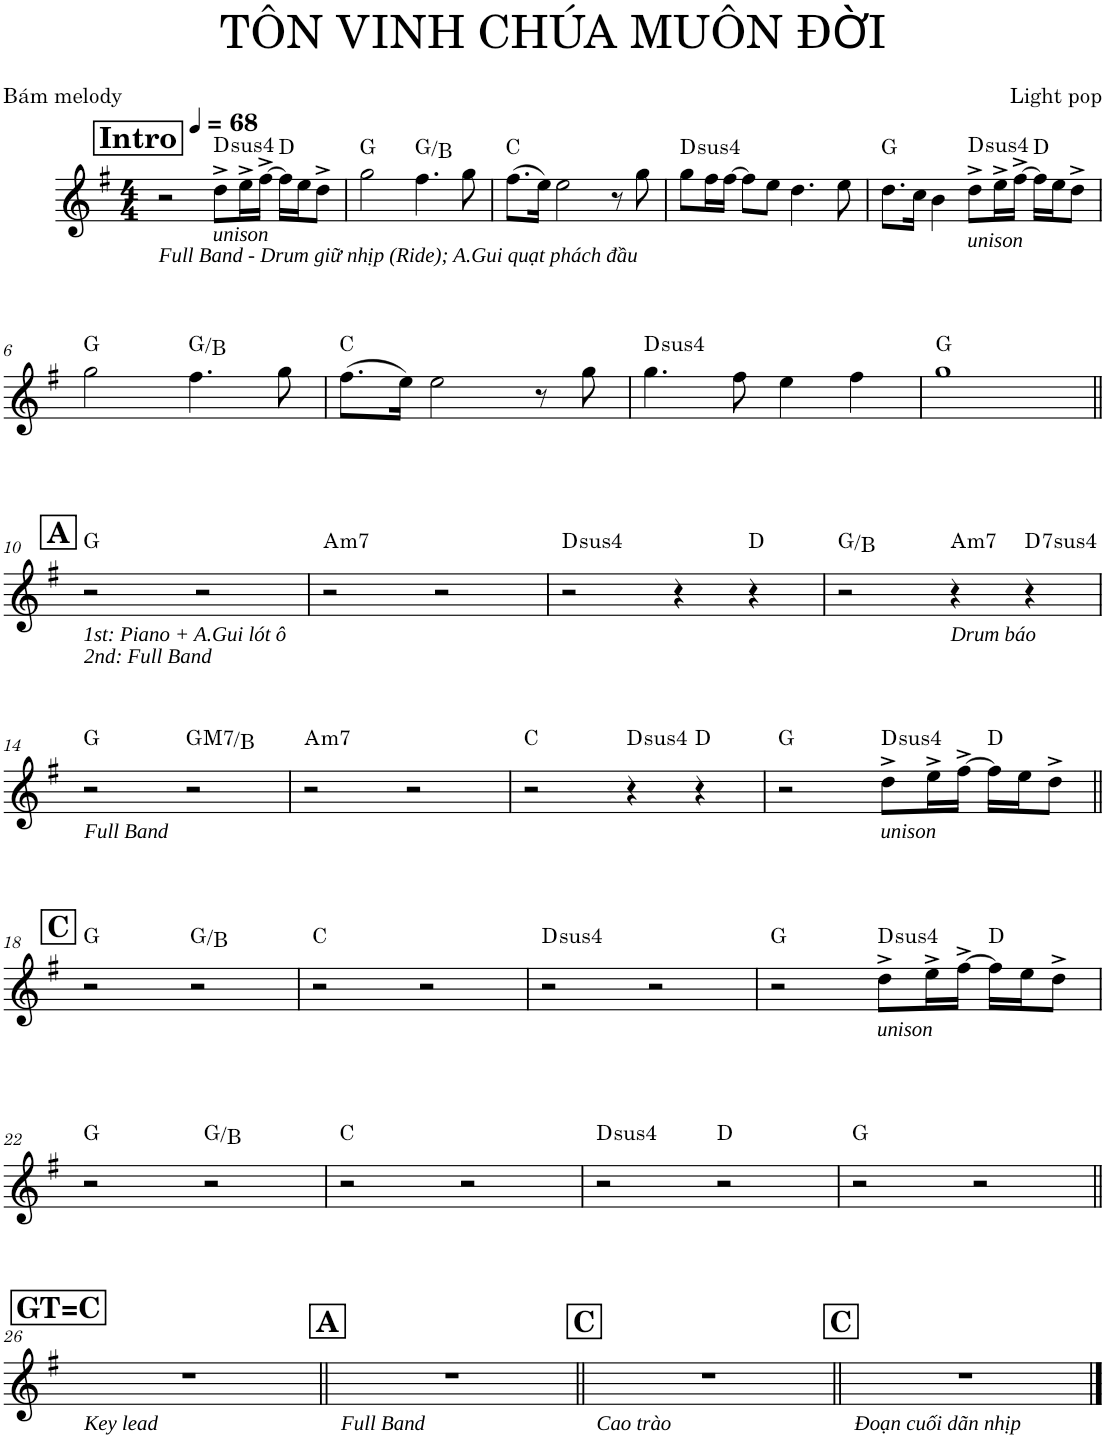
**kern	**harte
*part1	*part1
*staff1	*
*I"Piano	*
*I'Pno.	*
*clefG2	*
*k[f#]	*
*M4/4	*
*MM68	*
!!LO:REH:place=s1:a:B:cj:fs=14:t=Intro
=1	=1
!LO:TX:b:i:t=Full Band - Drum giữ nhịp (Ride); A.Gui quạt phách đầu	!
2r	.
!LO:TX:b:i:t=unison	!LO:H:kt=4
8dd^\L	D:sus4
16ee^\L	.
[16ff#^\JJ	.
16ff#\LL]	D:maj
16ee\J	.
8dd^\J	.
=2	=2
2gg\	G:maj
4.ff#\	G:maj/3
8gg\	.
=3	=3
(8.ff#\L	C:maj
16ee\Jk)	.
2ee\	.
8r	.
8gg\	.
=4	=4
!	!LO:H:kt=4
8gg\L	D:sus4
16ff#\L	.
[16ff#\JJ	.
8ff#\L]	.
8ee\J	.
4.dd\	.
8ee\	.
=5	=5
8.dd\L	G:maj
16cc\Jk	.
4b\	.
!LO:TX:b:i:t=unison	!LO:H:kt=4
8dd^\L	D:sus4
16ee^\L	.
[16ff#^\JJ	.
16ff#\LL]	D:maj
16ee\J	.
8dd^\J	.
!!LO:LB:g=z
=6	=6
2gg\	G:maj
4.ff#\	G:maj/3
8gg\	.
=7	=7
(8.ff#\L	C:maj
16ee\Jk)	.
2ee\	.
8r	.
8gg\	.
=8	=8
!	!LO:H:kt=4
4.gg\	D:sus4
8ff#\	.
4ee\	.
4ff#\	.
=9	=9
1gg	G:maj
!!LO:LB:g=z
!!LO:REH:place=s1:a:B:cj:fs=14:t=A
=10||	=10||
!LO:TX:b:i:t=1st&colon; Piano + A.Gui lót ô	!
!LO:TX:b:t=2nd&colon; Full Band	!
2r	G:maj
2r	.
=11	=11
!	!LO:H:kt=m7
2r	A:min7
2r	.
=12	=12
!	!LO:H:kt=4
2r	D:sus4
4r	.
4r	D:maj
=13	=13
2r	G:maj/3
!LO:TX:b:i:t=Drum báo	!LO:H:kt=m7
4r	A:min7
!	!LO:H:kt=74
4r	D:sus4(7)
!!LO:LB:g=z
=14	=14
!LO:TX:b:i:t=Full Band	!
2r	G:maj
!	!LO:H:kt=M7
2r	G:maj7/3
=15	=15
!	!LO:H:kt=m7
2r	A:min7
2r	.
=16	=16
2r	C:maj
!	!LO:H:kt=4
4r	D:sus4
4r	D:maj
=17	=17
2r	G:maj
!LO:TX:b:i:t=unison	!LO:H:kt=4
8dd^\L	D:sus4
16ee^\L	.
[16ff#^\JJ	.
16ff#\LL]	D:maj
16ee\J	.
8dd^\J	.
!!LO:LB:g=z
!!LO:REH:place=s1:a:B:cj:fs=14:t=C
=18||	=18||
2r	G:maj
2r	G:maj/3
=19	=19
2r	C:maj
2r	.
=20	=20
!	!LO:H:kt=4
2r	D:sus4
2r	.
=21	=21
2r	G:maj
!LO:TX:b:i:t=unison	!LO:H:kt=4
8dd^\L	D:sus4
16ee^\L	.
[16ff#^\JJ	.
16ff#\LL]	D:maj
16ee\J	.
8dd^\J	.
!!LO:LB:g=z
=22	=22
2r	G:maj
2r	G:maj/3
=23	=23
2r	C:maj
2r	.
=24	=24
!	!LO:H:kt=4
2r	D:sus4
2r	D:maj
=25	=25
2r	G:maj
2r	.
!!LO:LB:g=z
!!LO:REH:place=s1:a:B:cj:fs=14:t=GT=C
=26||	=26||
!LO:TX:b:i:t=Key lead	!
1r	.
!!LO:REH:place=s1:a:B:cj:fs=14:t=A
=27||	=27||
!LO:TX:b:i:t=Full Band	!
1r	.
!!LO:REH:place=s1:a:B:cj:fs=14:t=C
=28||	=28||
!LO:TX:b:i:t=Cao trào	!
1r	.
!!LO:REH:place=s1:a:B:cj:fs=14:t=C
=29||	=29||
!LO:TX:b:i:t=Đoạn cuối dãn nhịp	!
1r	.
==	==
*-	*-
